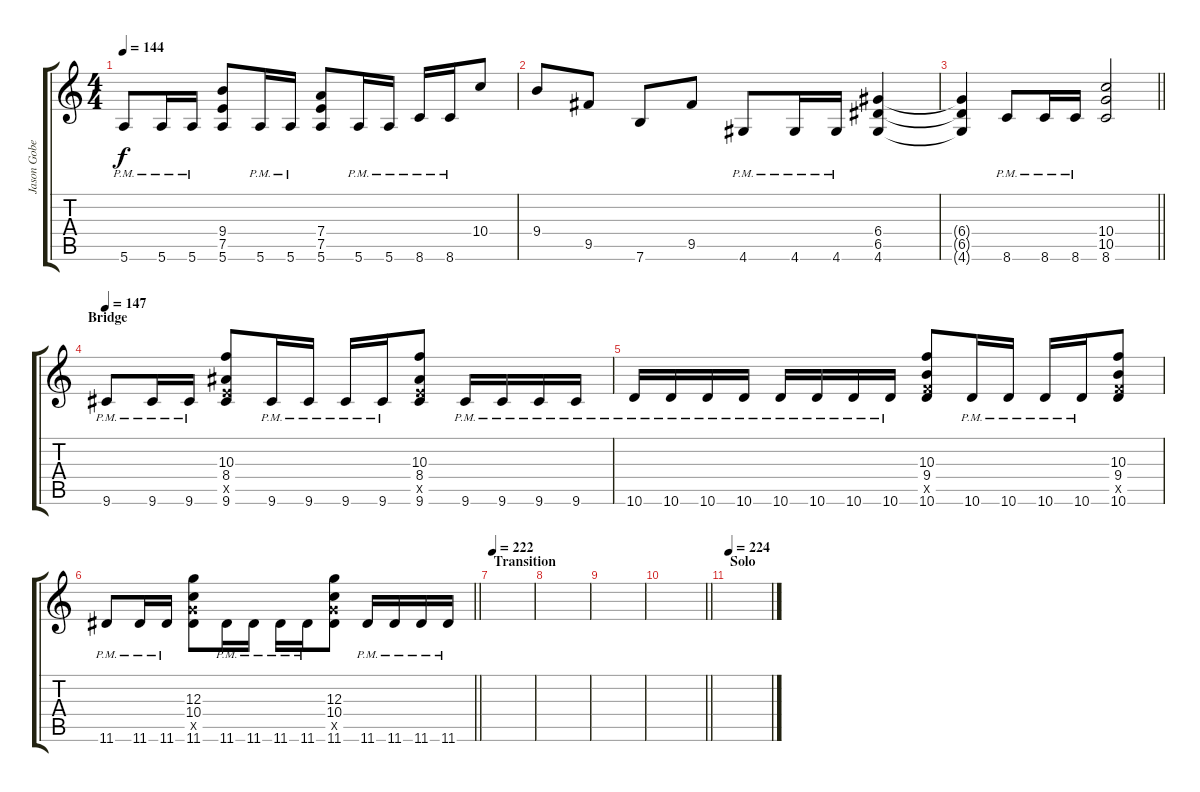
\track ("Jason Gobel" "Jason Gobe") {instrument distortionguitar}
\staff {score tabs}
\tuning (E4 B3 G3 D3 A2 E2) {hide}
\ts (4 4)
\tempo 144
\clef g2
\ks c
5.6{pm}.8{dy f} 5.6{pm}.16 5.6{pm}.16 (9.4 7.5 5.6).8 5.6{pm}.16 5.6{pm}.16 (7.4 7.5 5.6).8 5.6{pm}.16 5.6{pm}.16 8.6{pm}.16 8.6{pm}.16 10.4.8 |
9.4.8 9.5.8 7.6.8 9.5.8 4.6{pm}.8 4.6{pm}.16 4.6{pm}.16 (6.4 6.5 4.6).4 |
\barLineRight lightlight
(6.4{t} 6.5{t} 4.6{t}).4 8.6{pm}.8 8.6{pm}.16 8.6{pm}.16 (10.4 10.5 8.6).2 |
\section ("" "Bridge")
\tempo 147
9.6{pm}.8 9.6{pm}.16 9.6{pm}.16 (10.3 8.4 7.5{x} 9.6).8 9.6{pm}.16 9.6{pm}.16 9.6{pm}.16 9.6{pm}.16 (10.3 8.4 7.5{x} 9.6).8 9.6{pm}.16 9.6{pm}.16 9.6{pm}.16 9.6{pm}.16 |
10.6{pm}.16 10.6{pm}.16 10.6{pm}.16 10.6{pm}.16 10.6{pm}.16 10.6{pm}.16 10.6{pm}.16 10.6{pm}.16 (10.3 9.4 8.5{x} 10.6).8 10.6{pm}.16 10.6{pm}.16 10.6{pm}.16 10.6{pm}.16 (10.3 9.4 8.5{x} 10.6).8 |
\barLineRight lightlight
11.6{pm}.8 11.6{pm}.16 11.6{pm}.16 (12.3 10.4 10.5{x} 11.6).8 11.6{pm}.16 11.6{pm}.16 11.6{pm}.16 11.6{pm}.16 (12.3 10.4 10.5{x} 11.6).8 11.6{pm}.16 11.6{pm}.16 11.6{pm}.16 11.6{pm}.16 |
\section ("" "Transition")
\tempo 222
|
|
|
\barLineRight lightlight
|
\section ("" "Solo")
\tempo 224
